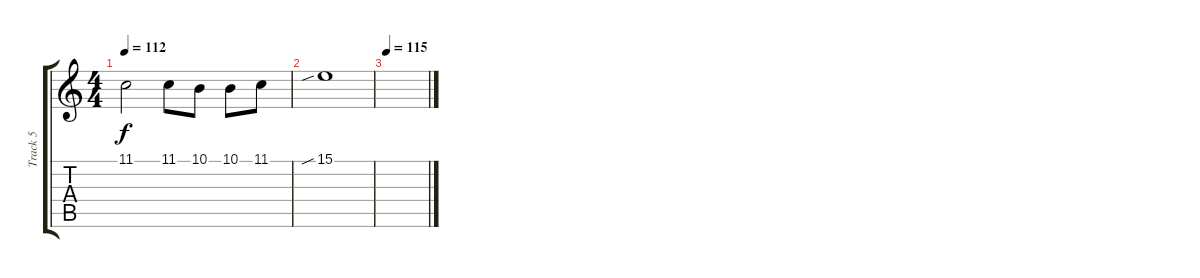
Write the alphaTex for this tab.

\track ("Track 5" "Track 5") {instrument violin}
\staff {score tabs}
\tuning (Db4 Ab3 E3 B2 Gb2 Db2) {hide}
\ts (4 4)
\tempo 112
\clef g2
\ks c
11.1.2{dy f} 11.1.8 10.1.8 10.1.8 11.1.8 |
15.1{sib}.1 |
\tempo 115
